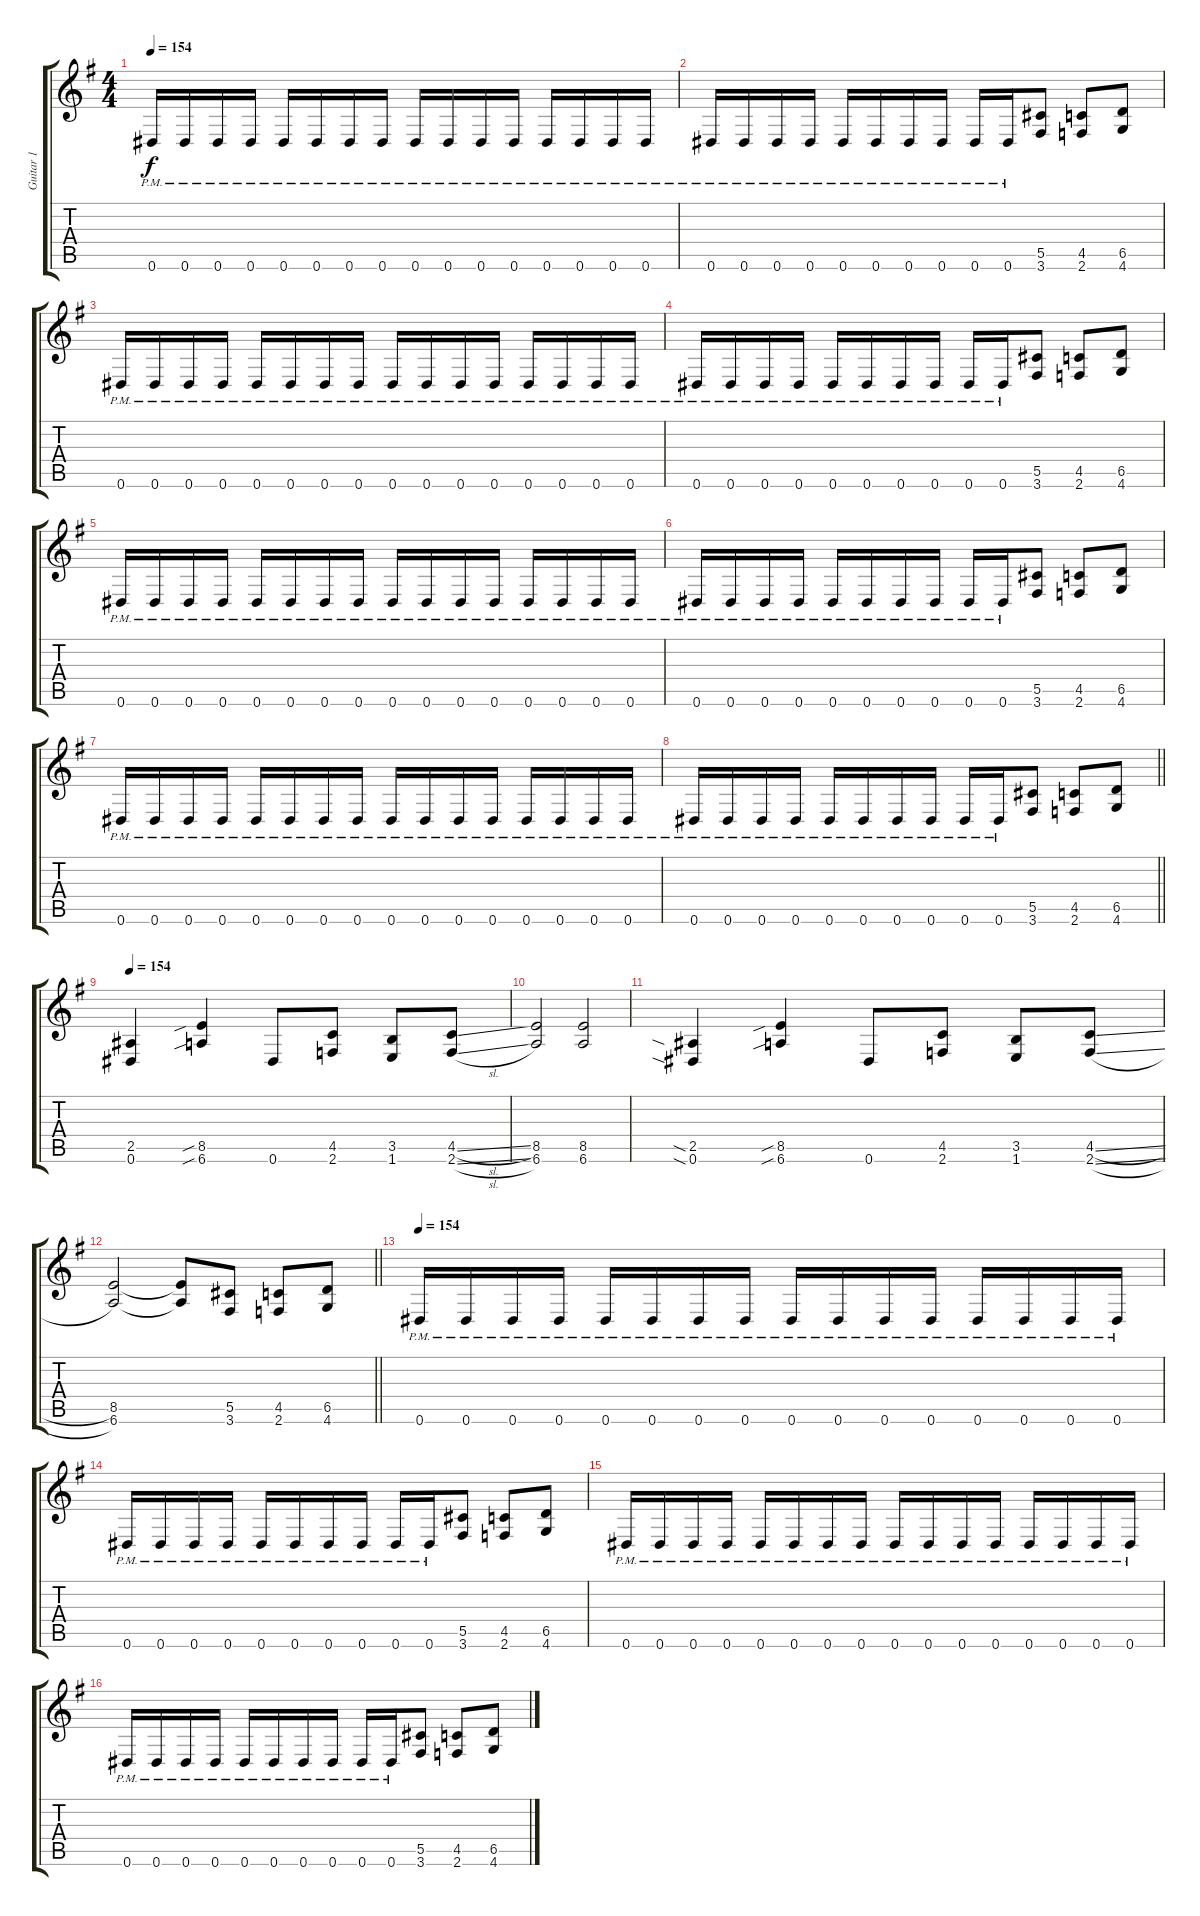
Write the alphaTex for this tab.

\track ("Guitar 1" "Guitar 1") {instrument distortionguitar}
\staff {score tabs}
\tuning (Eb4 Bb3 Gb3 Db3 Ab2 Eb2) {hide}
\ts (4 4)
\tempo 154
\clef g2
\ks eminor
0.6{pm}.16{dy f} 0.6{pm}.16 0.6{pm}.16 0.6{pm}.16 0.6{pm}.16 0.6{pm}.16 0.6{pm}.16 0.6{pm}.16 0.6{pm}.16 0.6{pm}.16 0.6{pm}.16 0.6{pm}.16 0.6{pm}.16 0.6{pm}.16 0.6{pm}.16 0.6{pm}.16 |
0.6{pm}.16 0.6{pm}.16 0.6{pm}.16 0.6{pm}.16 0.6{pm}.16 0.6{pm}.16 0.6{pm}.16 0.6{pm}.16 0.6{pm}.16 0.6{pm}.16 (5.5 3.6).8 (4.5 2.6).8 (6.5 4.6).8 |
0.6{pm}.16 0.6{pm}.16 0.6{pm}.16 0.6{pm}.16 0.6{pm}.16 0.6{pm}.16 0.6{pm}.16 0.6{pm}.16 0.6{pm}.16 0.6{pm}.16 0.6{pm}.16 0.6{pm}.16 0.6{pm}.16 0.6{pm}.16 0.6{pm}.16 0.6{pm}.16 |
0.6{pm}.16 0.6{pm}.16 0.6{pm}.16 0.6{pm}.16 0.6{pm}.16 0.6{pm}.16 0.6{pm}.16 0.6{pm}.16 0.6{pm}.16 0.6{pm}.16 (5.5 3.6).8 (4.5 2.6).8 (6.5 4.6).8 |
0.6{pm}.16 0.6{pm}.16 0.6{pm}.16 0.6{pm}.16 0.6{pm}.16 0.6{pm}.16 0.6{pm}.16 0.6{pm}.16 0.6{pm}.16 0.6{pm}.16 0.6{pm}.16 0.6{pm}.16 0.6{pm}.16 0.6{pm}.16 0.6{pm}.16 0.6{pm}.16 |
0.6{pm}.16 0.6{pm}.16 0.6{pm}.16 0.6{pm}.16 0.6{pm}.16 0.6{pm}.16 0.6{pm}.16 0.6{pm}.16 0.6{pm}.16 0.6{pm}.16 (5.5 3.6).8 (4.5 2.6).8 (6.5 4.6).8 |
0.6{pm}.16 0.6{pm}.16 0.6{pm}.16 0.6{pm}.16 0.6{pm}.16 0.6{pm}.16 0.6{pm}.16 0.6{pm}.16 0.6{pm}.16 0.6{pm}.16 0.6{pm}.16 0.6{pm}.16 0.6{pm}.16 0.6{pm}.16 0.6{pm}.16 0.6{pm}.16 |
\barLineRight lightlight
0.6{pm}.16 0.6{pm}.16 0.6{pm}.16 0.6{pm}.16 0.6{pm}.16 0.6{pm}.16 0.6{pm}.16 0.6{pm}.16 0.6{pm}.16 0.6{pm}.16 (5.5 3.6).8 (4.5 2.6).8 (6.5 4.6).8 |
\tempo 154
(2.5 0.6).4 (8.5{sib} 6.6{sib}).4 0.6.8 (4.5 2.6).8 (3.5 1.6).8 (4.5{sl} 2.6{sl}).8 |
(8.5 6.6).2 (8.5 6.6).2 |
(2.5{sia} 0.6{sia}).4 (8.5{sib} 6.6{sib}).4 0.6.8 (4.5 2.6).8 (3.5 1.6).8 (4.5{sl} 2.6{sl}).8 |
\barLineRight lightlight
(8.5 6.6).2 (8.5{t} 6.6{t}).8 (5.5 3.6).8 (4.5 2.6).8 (6.5 4.6).8 |
\tempo 154
0.6{pm}.16 0.6{pm}.16 0.6{pm}.16 0.6{pm}.16 0.6{pm}.16 0.6{pm}.16 0.6{pm}.16 0.6{pm}.16 0.6{pm}.16 0.6{pm}.16 0.6{pm}.16 0.6{pm}.16 0.6{pm}.16 0.6{pm}.16 0.6{pm}.16 0.6{pm}.16 |
0.6{pm}.16 0.6{pm}.16 0.6{pm}.16 0.6{pm}.16 0.6{pm}.16 0.6{pm}.16 0.6{pm}.16 0.6{pm}.16 0.6{pm}.16 0.6{pm}.16 (5.5 3.6).8 (4.5 2.6).8 (6.5 4.6).8 |
0.6{pm}.16 0.6{pm}.16 0.6{pm}.16 0.6{pm}.16 0.6{pm}.16 0.6{pm}.16 0.6{pm}.16 0.6{pm}.16 0.6{pm}.16 0.6{pm}.16 0.6{pm}.16 0.6{pm}.16 0.6{pm}.16 0.6{pm}.16 0.6{pm}.16 0.6{pm}.16 |
0.6{pm}.16 0.6{pm}.16 0.6{pm}.16 0.6{pm}.16 0.6{pm}.16 0.6{pm}.16 0.6{pm}.16 0.6{pm}.16 0.6{pm}.16 0.6{pm}.16 (5.5 3.6).8 (4.5 2.6).8 (6.5 4.6).8
